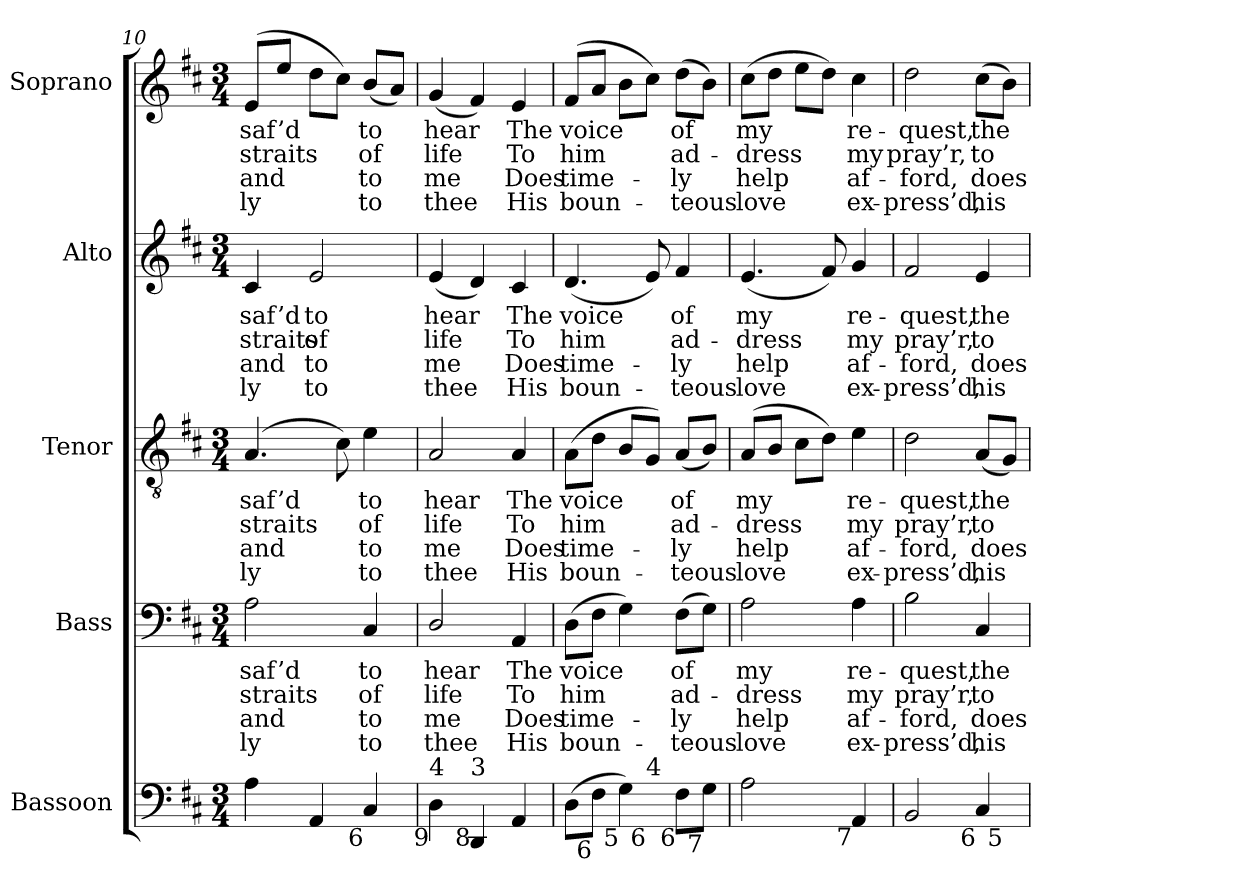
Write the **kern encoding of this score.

**kern	**kern	**text	**text	**text	**text	**kern	**text	**text	**text	**text	**kern	**text	**text	**text	**text	**kern	**text	**text	**text	**text
*part5	*part4	*part4	*part4	*part4	*part4	*part3	*part3	*part3	*part3	*part3	*part2	*part2	*part2	*part2	*part2	*part1	*part1	*part1	*part1	*part1
*staff5	*staff4	*staff4	*staff4	*staff4	*staff4	*staff3	*staff3	*staff3	*staff3	*staff3	*staff2	*staff2	*staff2	*staff2	*staff2	*staff1	*staff1	*staff1	*staff1	*staff1
*I"Bassoon	*I"Bass	*	*	*	*	*I"Tenor	*	*	*	*	*I"Alto	*	*	*	*	*I"Soprano	*	*	*	*
*I'Bsn.	*I'B.	*	*	*	*	*I'T.	*	*	*	*	*I'A.	*	*	*	*	*I'S.	*	*	*	*
*clefF4	*clefF4	*	*	*	*	*clefGv2	*	*	*	*	*clefG2	*	*	*	*	*clefG2	*	*	*	*
*	*	*	*	*	*	*ITrd7c12	*	*	*	*	*	*	*	*	*	*	*	*	*	*
*k[f#c#]	*k[f#c#]	*	*	*	*	*k[f#c#]	*	*	*	*	*k[f#c#]	*	*	*	*	*k[f#c#]	*	*	*	*
*D:	*D:	*	*	*	*	*D:	*	*	*	*	*D:	*	*	*	*	*D:	*	*	*	*
*M3/4	*M3/4	*	*	*	*	*M3/4	*	*	*	*	*M3/4	*	*	*	*	*M3/4	*	*	*	*
=10	=10	=10	=10	=10	=10	=10	=10	=10	=10	=10	=10	=10	=10	=10	=10	=10	=10	=10	=10	=10
!	!	!LO:LY:b:color=#000000	!LO:LY:b:color=#000000	!LO:LY:b:color=#000000	!LO:LY:b:color=#000000	!	!	!	!	!	!	!	!	!	!	!	!	!	!	!
!	!	!	!	!	!	!	!LO:LY:b:color=#000000	!LO:LY:b:color=#000000	!LO:LY:b:color=#000000	!LO:LY:b:color=#000000	!	!	!	!	!	!	!	!	!	!
!	!	!	!	!	!	!	!	!	!	!	!	!LO:LY:b:color=#000000	!LO:LY:b:color=#000000	!LO:LY:b:color=#000000	!LO:LY:b:color=#000000	!	!	!	!	!
!	!	!	!	!	!	!	!	!	!	!	!	!	!	!	!	!	!LO:LY:b:color=#000000	!LO:LY:b:color=#000000	!LO:LY:b:color=#000000	!LO:LY:b:color=#000000
4Ai\	2Ai\	-saf’d	straits	-and	ly	(4.AAi/	-saf’d	straits	-and	ly	4c#i/	-saf’d	straits	-and	ly	(8ei/L	-saf’d	straits	-and	ly
.	.	.	.	.	.	.	.	.	.	.	.	.	.	.	.	8eei/J	.	.	.	.
!	!	!	!	!	!	!	!	!	!	!	!	!LO:LY:b:color=#000000	!LO:LY:b:color=#000000	!LO:LY:b:color=#000000	!LO:LY:b:color=#000000	!	!	!	!	!
4AAi/	.	.	.	.	.	.	.	.	.	.	2ei/	to	of	to	to	8ddi\L	.	.	.	.
.	.	.	.	.	.	8C#i\)	.	.	.	.	.	.	.	.	.	8cc#i\J)	.	.	.	.
!	!	!LO:LY:b:color=#000000	!LO:LY:b:color=#000000	!LO:LY:b:color=#000000	!LO:LY:b:color=#000000	!	!	!	!	!	!	!	!	!	!	!	!	!	!	!
!	!	!	!	!	!	!	!LO:LY:b:color=#000000	!LO:LY:b:color=#000000	!LO:LY:b:color=#000000	!LO:LY:b:color=#000000	!	!	!	!	!	!	!	!	!	!
!LO:TX:b:rj:t=6	!	!	!	!	!	!	!	!	!	!	!	!	!	!	!	!	!	!	!	!
!	!	!	!	!	!	!	!	!	!	!	!	!	!	!	!	!	!LO:LY:b:color=#000000	!LO:LY:b:color=#000000	!LO:LY:b:color=#000000	!LO:LY:b:color=#000000
4C#i/	4C#i/	to	of	to	to	4Ei\	to	of	to	to	.	.	.	.	.	(8bi/L	to	of	to	to
.	.	.	.	.	.	.	.	.	.	.	.	.	.	.	.	8ai/J)	.	.	.	.
=11	=11	=11	=11	=11	=11	=11	=11	=11	=11	=11	=11	=11	=11	=11	=11	=11	=11	=11	=11	=11
!	!	!LO:LY:b:color=#000000	!LO:LY:b:color=#000000	!LO:LY:b:color=#000000	!LO:LY:b:color=#000000	!	!	!	!	!	!	!	!	!	!	!	!	!	!	!
!	!	!	!	!	!	!	!LO:LY:b:color=#000000	!LO:LY:b:color=#000000	!LO:LY:b:color=#000000	!LO:LY:b:color=#000000	!	!	!	!	!	!	!	!	!	!
!	!	!	!	!	!	!	!	!	!	!	!	!LO:LY:b:color=#000000	!LO:LY:b:color=#000000	!LO:LY:b:color=#000000	!LO:LY:b:color=#000000	!	!	!	!	!
!LO:TX:b:rj:t=9	!	!	!	!	!	!	!	!	!	!	!	!	!	!	!	!	!	!	!	!
!LO:TX:t=4	!	!	!	!	!	!	!	!	!	!	!	!	!	!	!	!	!	!	!	!
!	!	!	!	!	!	!	!	!	!	!	!	!	!	!	!	!	!LO:LY:b:color=#000000	!LO:LY:b:color=#000000	!LO:LY:b:color=#000000	!LO:LY:b:color=#000000
4Di\	2Di/	hear	life	me	thee	2AAi/	hear	life	me	thee	(4ei/	hear	life	me	thee	(4gi/	hear	life	me	thee
!LO:TX:b:rj:t=8	!	!	!	!	!	!	!	!	!	!	!	!	!	!	!	!	!	!	!	!
!LO:TX:t=3	!	!	!	!	!	!	!	!	!	!	!	!	!	!	!	!	!	!	!	!
4DDi/	.	.	.	.	.	.	.	.	.	.	4di/)	.	.	.	.	4f#i/)	.	.	.	.
!	!	!LO:LY:b:color=#000000	!LO:LY:b:color=#000000	!LO:LY:b:color=#000000	!LO:LY:b:color=#000000	!	!	!	!	!	!	!	!	!	!	!	!	!	!	!
!	!	!	!	!	!	!	!LO:LY:b:color=#000000	!LO:LY:b:color=#000000	!LO:LY:b:color=#000000	!LO:LY:b:color=#000000	!	!	!	!	!	!	!	!	!	!
!	!	!	!	!	!	!	!	!	!	!	!	!LO:LY:b:color=#000000	!LO:LY:b:color=#000000	!LO:LY:b:color=#000000	!LO:LY:b:color=#000000	!	!	!	!	!
!	!	!	!	!	!	!	!	!	!	!	!	!	!	!	!	!	!LO:LY:b:color=#000000	!LO:LY:b:color=#000000	!LO:LY:b:color=#000000	!LO:LY:b:color=#000000
4AAi/	4AAi/	The	To	Does	His	4AAi/	The	To	Does	His	4c#i/	The	To	Does	His	4ei/	The	To	Does	His
=12	=12	=12	=12	=12	=12	=12	=12	=12	=12	=12	=12	=12	=12	=12	=12	=12	=12	=12	=12	=12
!	!	!LO:LY:b:color=#000000	!LO:LY:b:color=#000000	!LO:LY:b:color=#000000	!LO:LY:b:color=#000000	!	!	!	!	!	!	!	!	!	!	!	!	!	!	!
!	!	!	!	!	!	!	!LO:LY:b:color=#000000	!LO:LY:b:color=#000000	!LO:LY:b:color=#000000	!LO:LY:b:color=#000000	!	!	!	!	!	!	!	!	!	!
!	!	!	!	!	!	!	!	!	!	!	!	!LO:LY:b:color=#000000	!LO:LY:b:color=#000000	!LO:LY:b:color=#000000	!LO:LY:b:color=#000000	!	!	!	!	!
!	!	!	!	!	!	!	!	!	!	!	!	!	!	!	!	!	!LO:LY:b:color=#000000	!LO:LY:b:color=#000000	!LO:LY:b:color=#000000	!LO:LY:b:color=#000000
*^	*	*	*	*	*	*	*	*	*	*	*	*	*	*	*	*	*	*	*	*
(8Di\L	4.ryy	(8Di\L	voice	him	time-	-boun-	(8AAi\L	voice	him	time-	-boun-	(4.di/	voice	him	time-	-boun-	(8f#i/L	voice	him	time-	-boun-
!LO:TX:b:rj:t=6	!	!	!	!	!	!	!	!	!	!	!	!	!	!	!	!	!	!	!	!	!
8F#i\J	.	8F#i\J	.	.	.	.	8Di\J	.	.	.	.	.	.	.	.	.	8ai/J	.	.	.	.
!LO:TX:b:rj:t=5	!	!	!	!	!	!	!	!	!	!	!	!	!	!	!	!	!	!	!	!	!
4Gi\)	.	4Gi\)	.	.	.	.	8BBi/L	.	.	.	.	.	.	.	.	.	8bi\L	.	.	.	.
!	!LO:TX:b:rj:t=6	!	!	!	!	!	!	!	!	!	!	!	!	!	!	!	!	!	!	!	!
!	!LO:TX:t=4	!	!	!	!	!	!	!	!	!	!	!	!	!	!	!	!	!	!	!	!
.	4.ryy	.	.	.	.	.	8GGi/J)	.	.	.	.	8ei/)	.	.	.	.	8cc#i\J)	.	.	.	.
!	!	!	!LO:LY:b:color=#000000	!LO:LY:b:color=#000000	!LO:LY:b:color=#000000	!LO:LY:b:color=#000000	!	!	!	!	!	!	!	!	!	!	!	!	!	!	!
!	!	!	!	!	!	!	!	!LO:LY:b:color=#000000	!LO:LY:b:color=#000000	!LO:LY:b:color=#000000	!LO:LY:b:color=#000000	!	!	!	!	!	!	!	!	!	!
!	!	!	!	!	!	!	!	!	!	!	!	!	!LO:LY:b:color=#000000	!LO:LY:b:color=#000000	!LO:LY:b:color=#000000	!LO:LY:b:color=#000000	!	!	!	!	!
!LO:TX:b:rj:t=6	!	!	!	!	!	!	!	!	!	!	!	!	!	!	!	!	!	!	!	!	!
!	!	!	!	!	!	!	!	!	!	!	!	!	!	!	!	!	!	!LO:LY:b:color=#000000	!LO:LY:b:color=#000000	!LO:LY:b:color=#000000	!LO:LY:b:color=#000000
8F#i\L	.	(8F#i\L	of	ad-	-ly	teous	(8AAi/L	of	ad-	-ly	teous	4f#i/	of	ad-	-ly	teous	(8ddi\L	of	ad-	-ly	teous
!LO:TX:b:rj:t=7	!	!	!	!	!	!	!	!	!	!	!	!	!	!	!	!	!	!	!	!	!
8Gi\J	.	8Gi\J)	.	.	.	.	8BBi/J)	.	.	.	.	.	.	.	.	.	8bi\J)	.	.	.	.
*v	*v	*	*	*	*	*	*	*	*	*	*	*	*	*	*	*	*	*	*	*	*
!!LO:PB:g=z
=13	=13	=13	=13	=13	=13	=13	=13	=13	=13	=13	=13	=13	=13	=13	=13	=13	=13	=13	=13	=13
*^	*	*	*	*	*	*	*	*	*	*	*	*	*	*	*	*	*	*	*	*
!	!	!	!LO:LY:b:color=#000000	!LO:LY:b:color=#000000	!LO:LY:b:color=#000000	!LO:LY:b:color=#000000	!	!	!	!	!	!	!	!	!	!	!	!	!	!	!
*v	*v	*	*	*	*	*	*	*	*	*	*	*	*	*	*	*	*	*	*	*	*
*^	*	*	*	*	*	*	*	*	*	*	*	*	*	*	*	*	*	*	*	*
!	!	!	!	!	!	!	!	!LO:LY:b:color=#000000	!LO:LY:b:color=#000000	!LO:LY:b:color=#000000	!LO:LY:b:color=#000000	!	!	!	!	!	!	!	!	!	!
*v	*v	*	*	*	*	*	*	*	*	*	*	*	*	*	*	*	*	*	*	*	*
*^	*	*	*	*	*	*	*	*	*	*	*	*	*	*	*	*	*	*	*	*
!	!	!	!	!	!	!	!	!	!	!	!	!	!LO:LY:b:color=#000000	!LO:LY:b:color=#000000	!LO:LY:b:color=#000000	!LO:LY:b:color=#000000	!	!	!	!	!
*v	*v	*	*	*	*	*	*	*	*	*	*	*	*	*	*	*	*	*	*	*	*
*^	*	*	*	*	*	*	*	*	*	*	*	*	*	*	*	*	*	*	*	*
!LO:TX:b:t=Original order of staves is Alto - Tenor - Bass - Soprano - Instrumental Bass, with the alto part printed in the treble clef an	!	!	!	!	!	!	!	!	!	!	!	!	!	!	!	!	!	!	!	!	!
!LO:TX:t=octave above sounding pitch. The first verse only of the text is given in the original&colon; subsequent verses have been added	!	!	!	!	!	!	!	!	!	!	!	!	!	!	!	!	!	!	!	!	!
!LO:TX:t=editorially, on the basis of the title 'Psalm 116th. Verses 1 2 5/6 & 7' in the original.	!	!	!	!	!	!	!	!	!	!	!	!	!	!	!	!	!	!	!	!	!
!LO:TX:t=The following notes are printed as small grace notes in the source, and have been editorially written out in full&colon;	!	!	!	!	!	!	!	!	!	!	!	!	!	!	!	!	!	!	!	!	!
!LO:TX:t=bar 2, beat 1, soprano B; bar 9, beat 1, soprano A and alto F	!	!	!	!	!	!	!	!	!	!	!	!	!	!	!	!	!	!	!	!	!
!LO:TX:t=#	!	!	!	!	!	!	!	!	!	!	!	!	!	!	!	!	!	!	!	!	!
!LO:TX:t=.	!	!	!	!	!	!	!	!	!	!	!	!	!	!	!	!	!	!	!	!	!
!LO:TX:t=Cues printed in the source in small notes which double the alto and tenor parts on the soprano and instrumental bass	!	!	!	!	!	!	!	!	!	!	!	!	!	!	!	!	!	!	!	!	!
!LO:TX:t=staves for keyboard accompaniment have been omitted, although the accompanying part a third below the soprano for	!	!	!	!	!	!	!	!	!	!	!	!	!	!	!	!	!	!	!	!	!
!LO:TX:t=the first four bars has been retained&colon; this could be played by an accompanying instrument or sung as a	!	!	!	!	!	!	!	!	!	!	!	!	!	!	!	!	!	!	!	!	!
!LO:TX:i:t=divisi	!	!	!	!	!	!	!	!	!	!	!	!	!	!	!	!	!	!	!	!	!
!LO:TX:t=soprano part.	!	!	!	!	!	!	!	!	!	!	!	!	!	!	!	!	!	!	!	!	!
!	!	!	!	!	!	!	!	!	!	!	!	!	!	!	!	!	!	!LO:LY:b:color=#000000	!LO:LY:b:color=#000000	!LO:LY:b:color=#000000	!LO:LY:b:color=#000000
*v	*v	*	*	*	*	*	*	*	*	*	*	*	*	*	*	*	*	*	*	*	*
2Ai\	2Ai\	my	-dress	help	love	(8AAi/L	my	-dress	help	love	(4.ei/	my	-dress	help	love	(8cc#i\L	my	-dress	help	love
.	.	.	.	.	.	8BBi/J	.	.	.	.	.	.	.	.	.	8ddi\J	.	.	.	.
.	.	.	.	.	.	8C#i\L	.	.	.	.	.	.	.	.	.	8eei\L	.	.	.	.
.	.	.	.	.	.	8Di\J)	.	.	.	.	8f#i/)	.	.	.	.	8ddi\J)	.	.	.	.
!	!	!LO:LY:b:color=#000000	!LO:LY:b:color=#000000	!LO:LY:b:color=#000000	!LO:LY:b:color=#000000	!	!	!	!	!	!	!	!	!	!	!	!	!	!	!
!	!	!	!	!	!	!	!LO:LY:b:color=#000000	!LO:LY:b:color=#000000	!LO:LY:b:color=#000000	!LO:LY:b:color=#000000	!	!	!	!	!	!	!	!	!	!
!	!	!	!	!	!	!	!	!	!	!	!	!LO:LY:b:color=#000000	!LO:LY:b:color=#000000	!LO:LY:b:color=#000000	!LO:LY:b:color=#000000	!	!	!	!	!
!LO:TX:b:rj:t=7	!	!	!	!	!	!	!	!	!	!	!	!	!	!	!	!	!	!	!	!
!	!	!	!	!	!	!	!	!	!	!	!	!	!	!	!	!	!LO:LY:b:color=#000000	!LO:LY:b:color=#000000	!LO:LY:b:color=#000000	!LO:LY:b:color=#000000
4AAi/	4Ai\	re-	my	af-	-ex-	4Ei\	re-	my	af-	-ex-	4gi/	re-	my	af-	-ex-	4cc#i\	re-	my	af-	-ex-
=14	=14	=14	=14	=14	=14	=14	=14	=14	=14	=14	=14	=14	=14	=14	=14	=14	=14	=14	=14	=14
!	!	!LO:LY:b:color=#000000	!LO:LY:b:color=#000000	!LO:LY:b:color=#000000	!LO:LY:b:color=#000000	!	!	!	!	!	!	!	!	!	!	!	!	!	!	!
!	!	!	!	!	!	!	!LO:LY:b:color=#000000	!LO:LY:b:color=#000000	!LO:LY:b:color=#000000	!LO:LY:b:color=#000000	!	!	!	!	!	!	!	!	!	!
!	!	!	!	!	!	!	!	!	!	!	!	!LO:LY:b:color=#000000	!LO:LY:b:color=#000000	!LO:LY:b:color=#000000	!LO:LY:b:color=#000000	!	!	!	!	!
!LO:TX:b:rj:t=5	!	!	!	!	!	!	!	!	!	!	!	!	!	!	!	!	!	!	!	!
!	!	!	!	!	!	!	!	!	!	!	!	!	!	!	!	!	!LO:LY:b:color=#000000	!LO:LY:b:color=#000000	!LO:LY:b:color=#000000	!LO:LY:b:color=#000000
*^	*	*	*	*	*	*	*	*	*	*	*	*	*	*	*	*	*	*	*	*
2BBi/	2ryy	2Bi\	-quest,	pray’r,	-ford,	press’d,	2Di\	-quest,	pray’r,	-ford,	press’d,	2f#i/	-quest,	pray’r,	-ford,	press’d,	2ddi\	-quest,	pray’r,	-ford,	press’d,
!	!	!	!LO:LY:b:color=#000000	!LO:LY:b:color=#000000	!LO:LY:b:color=#000000	!LO:LY:b:color=#000000	!	!	!	!	!	!	!	!	!	!	!	!	!	!	!
!	!	!	!	!	!	!	!	!LO:LY:b:color=#000000	!LO:LY:b:color=#000000	!LO:LY:b:color=#000000	!LO:LY:b:color=#000000	!	!	!	!	!	!	!	!	!	!
!	!	!	!	!	!	!	!	!	!	!	!	!	!LO:LY:b:color=#000000	!LO:LY:b:color=#000000	!LO:LY:b:color=#000000	!LO:LY:b:color=#000000	!	!	!	!	!
!LO:TX:b:rj:t=6	!	!	!	!	!	!	!	!	!	!	!	!	!	!	!	!	!	!	!	!	!
!	!	!	!	!	!	!	!	!	!	!	!	!	!	!	!	!	!	!LO:LY:b:color=#000000	!LO:LY:b:color=#000000	!LO:LY:b:color=#000000	!LO:LY:b:color=#000000
4C#i/	8ryy	4C#i/	the	to	does	his	(8AAi/L	the	to	does	his	4ei/	the	to	does	his	(8cc#i\L	the	to	does	his
!	!LO:TX:b:rj:t=5	!	!	!	!	!	!	!	!	!	!	!	!	!	!	!	!	!	!	!	!
.	8ryy	.	.	.	.	.	8GGi/J)	.	.	.	.	.	.	.	.	.	8bi\J)	.	.	.	.
*v	*v	*	*	*	*	*	*	*	*	*	*	*	*	*	*	*	*	*	*	*	*
=	=	=	=	=	=	=	=	=	=	=	=	=	=	=	=	=	=	=	=	=
*-	*-	*-	*-	*-	*-	*-	*-	*-	*-	*-	*-	*-	*-	*-	*-	*-	*-	*-	*-	*-
